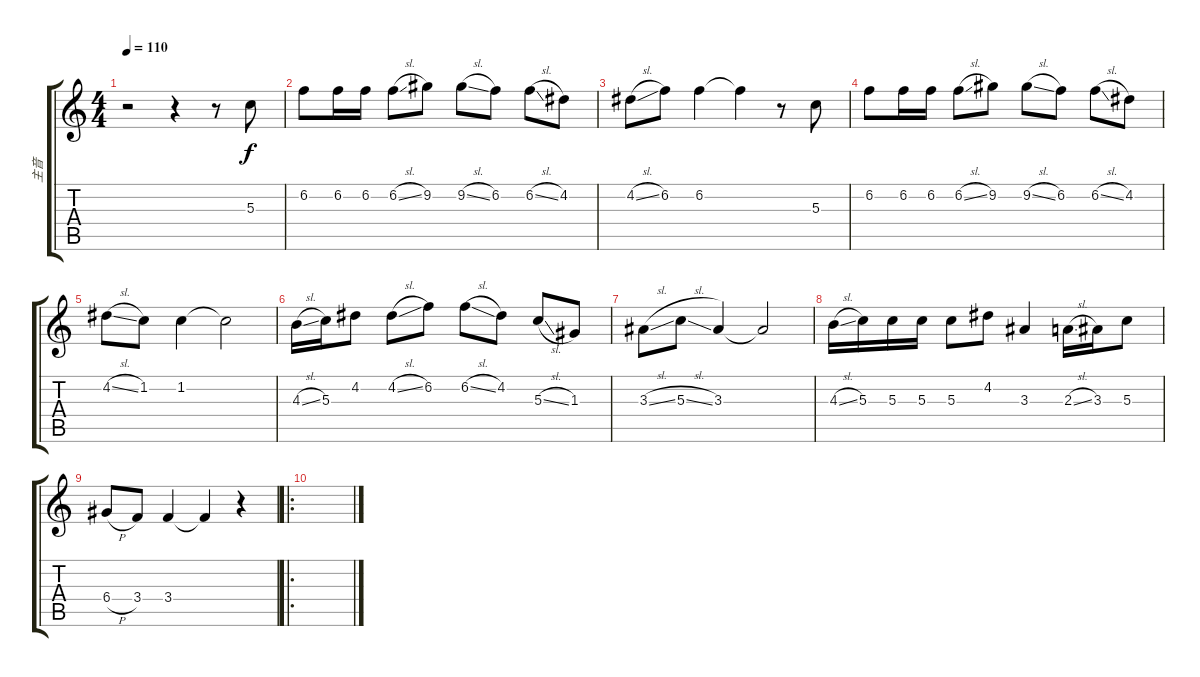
\track ("主音" "主音") {instrument acousticguitarsteel}
\staff {score tabs}
\tuning (E4 B3 G3 D3 A2 E2) {hide}
\ts (4 4)
\tempo 110
\clef g2
\ks c
r.2{dy f instrument acousticguitarsteel} r.4 r.8 5.3.8 |
6.2.8 6.2.16 6.2.16 6.2{sl}.8 9.2.8 9.2{sl}.8 6.2.8 6.2{sl}.8 4.2.8 |
4.2{sl}.8 6.2.8 6.2.4 6.2{t}.4 r.8 5.3.8 |
6.2.8 6.2.16 6.2.16 6.2{sl}.8 9.2.8 9.2{sl}.8 6.2.8 6.2{sl}.8 4.2.8 |
4.2{sl}.8 1.2.8 1.2.4 1.2{t}.2 |
4.3{sl}.16 5.3.16 4.2.8 4.2{sl}.8 6.2.8 6.2{sl}.8 4.2.8 5.3{sl}.8 1.3.8 |
3.3{sl}.8 5.3{sl}.8 3.3.4 3.3{t}.2 |
4.3{sl}.16 5.3.16 5.3.16 5.3.16 5.3.8 4.2.8 3.3.4 2.3{sl}.16 3.3.16 5.3.8 |
6.4{h}.8 3.4.8 3.4.4 3.4{t}.4 r.4 |
\ro
